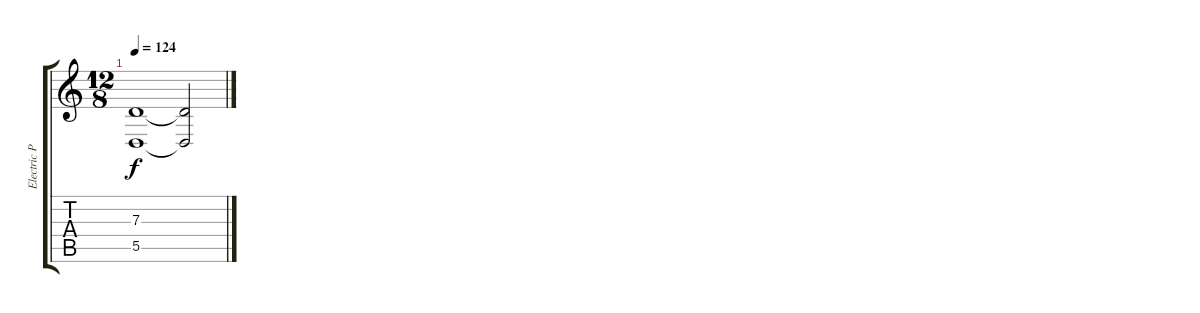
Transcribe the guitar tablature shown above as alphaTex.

\track ("Electric Piano" "Electric P") {instrument acousticgrandpiano}
\staff {score tabs}
\tuning (E4 B3 G3 D3 A2 E2) {hide}
\ts (12 8)
\tempo 124
\clef g2
\ks c
(7.3 5.5).1{dy f} (7.3{t} 5.5{t}).2
